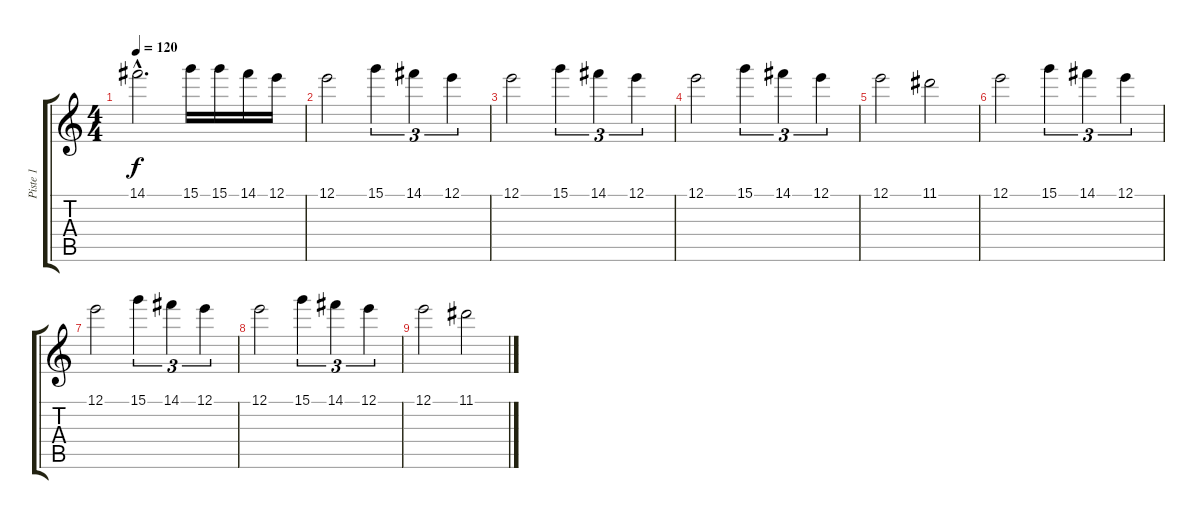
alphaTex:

\track ("Piste 1" "Piste 1") {instrument distortionguitar}
\staff {score tabs}
\tuning (E4 B3 G3 D3 A2 E2) {hide}
\ts (4 4)
\tempo 120
\clef g2
\ks c
14.1{hac}.2{d dy f} 15.1.16 15.1.16 14.1.16 12.1.16 |
12.1.2 15.1.4{tu (3 2)} 14.1.4{tu (3 2)} 12.1.4{tu (3 2)} |
12.1.2 15.1.4{tu (3 2)} 14.1.4{tu (3 2)} 12.1.4{tu (3 2)} |
12.1.2 15.1.4{tu (3 2)} 14.1.4{tu (3 2)} 12.1.4{tu (3 2)} |
12.1.2 11.1.2 |
12.1.2 15.1.4{tu (3 2)} 14.1.4{tu (3 2)} 12.1.4{tu (3 2)} |
12.1.2 15.1.4{tu (3 2)} 14.1.4{tu (3 2)} 12.1.4{tu (3 2)} |
12.1.2 15.1.4{tu (3 2)} 14.1.4{tu (3 2)} 12.1.4{tu (3 2)} |
12.1.2 11.1.2
